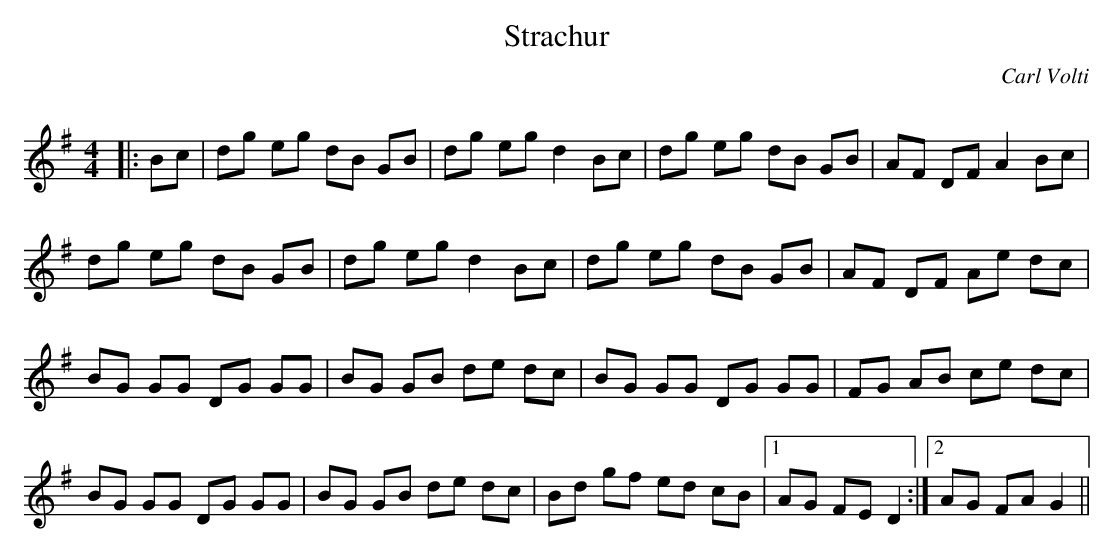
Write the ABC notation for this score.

X:1
T: Strachur
C:Carl Volti
Q: 232
K:G
M:4/4
L:1/8
|:Bc|dg eg dB GB|dg eg d2 Bc|dg eg dB GB|AF DF A2 Bc|
dg eg dB GB|dg eg d2 Bc|dg eg dB GB|AF DF Ae dc|
BG GG DG GG|BG GB de dc|BG GG DG GG|FG AB ce dc|
BG GG DG GG|BG GB de dc|Bd gf ed cB|1AG FE D2:|2AG FA G2||
